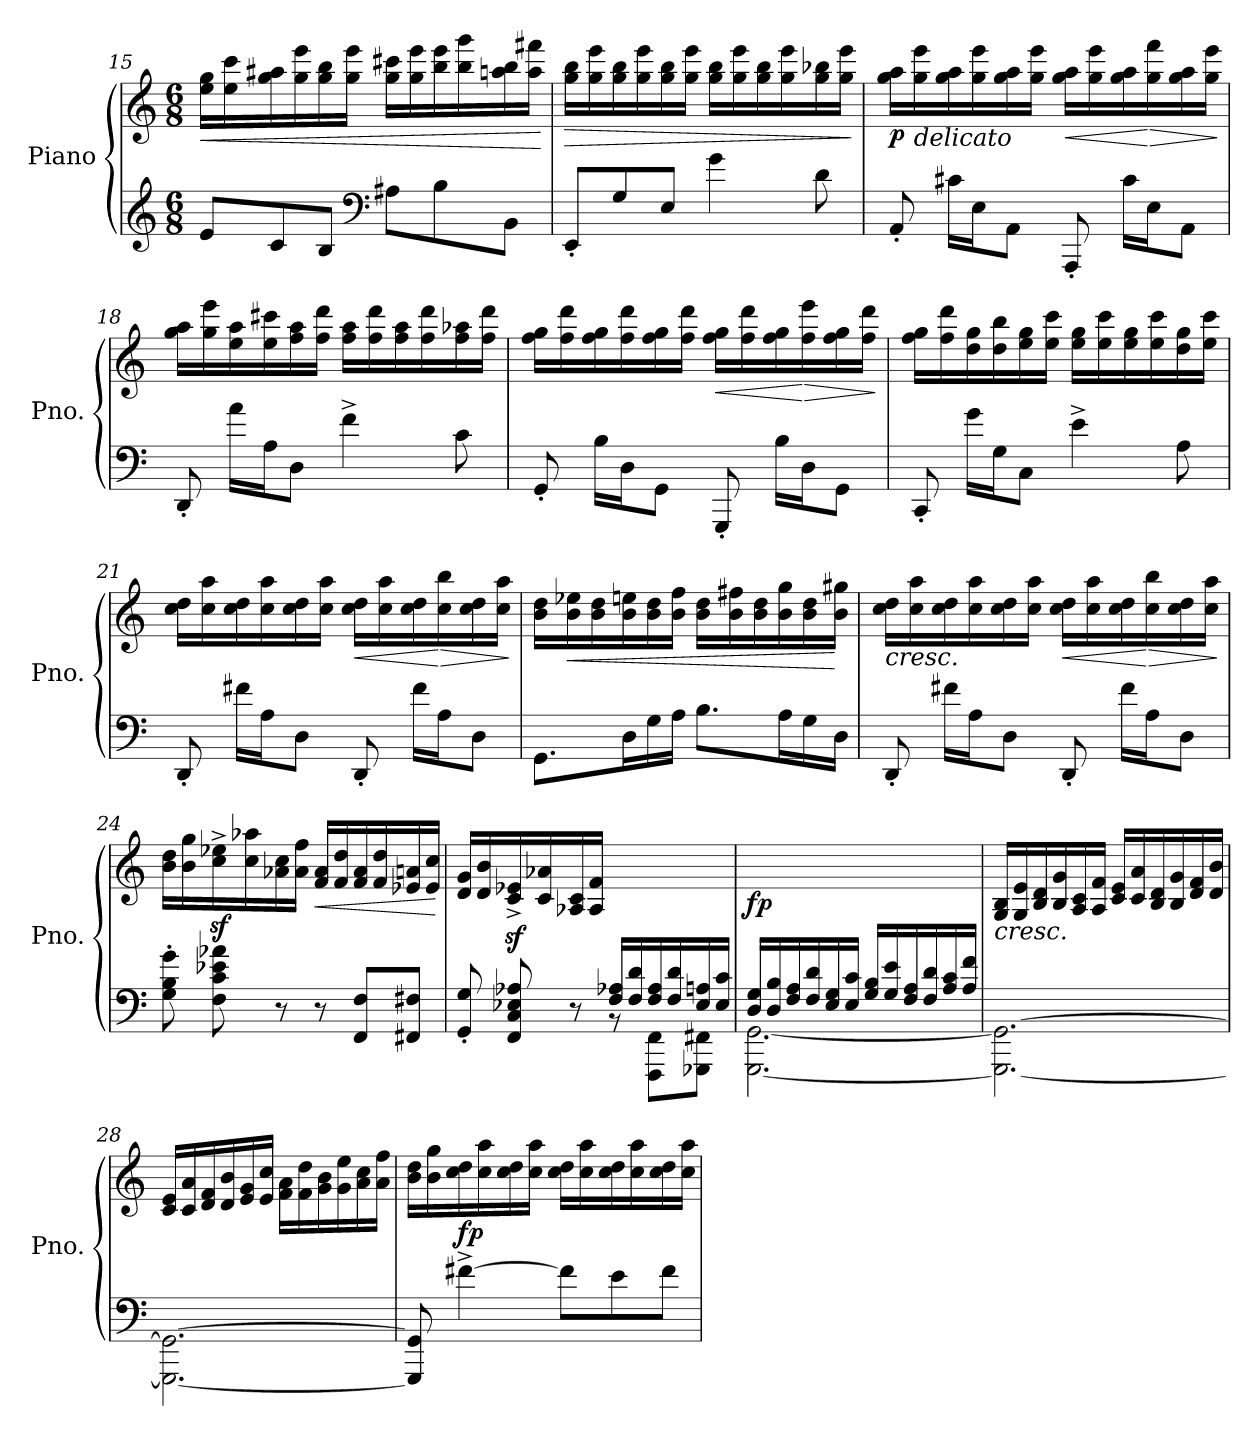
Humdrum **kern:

**kern	**kern	**dynam
*part1	*part1	*part1
*staff2	*staff1	*staff1/2
*I"Piano	*	*
*I'Pno.	*	*
*clefG2	*clefG2	*
*k[]	*k[]	*
*M6/8	*M6/8	*
=15	=15	=15
!	!	!LO:HP:b
8e/L	16ee\ 16gg\LL	<
.	16ee\ 16ccc\	.
8c</	16gg\ 16aa#X\	.
.	16gg\ 16eee\	.
8B/J	16gg\ 16bb\	.
.	16gg\ 16eee\JJ	.
*clefF4	*	*
8A#X\L	16gg\ 16ccc#X\LL	.
.	16gg\ 16eee\	.
8B<\	16bb\ 16eee\	.
.	16bb\ 16ggg\	.
8BB<\J	16aan\ 16bb\	.
.	16aa\ 16fff#X\JJ	.
.	.	[
!!LO:PB:g=z
=16	=16	=16
!	!	!LO:HP:b
8EE'/L	16gg\ 16bb\LL	>
.	16gg\ 16eee\	.
8G</	16gg\ 16bb\	.
.	16gg\ 16eee\	.
8E/J	16gg\ 16bb\	.
.	16gg\ 16eee\JJ	.
4g\	16gg\ 16bb\LL	.
.	16gg\ 16eee\	.
.	16gg\ 16bb\	.
.	16gg\ 16eee\	.
8d\	16gg\ 16bb-X\	.
.	16gg\ 16eee\JJ	.
.	.	]
=17	=17	=17
!	!	!LO:DY:b
8AA'/	16gg\ 16aa\LL	p
!	!LO:TX:b:i:t=delicato	!
.	16gg\ 16eee\	.
16c#X\LL	16gg\ 16aa\	.
16E\J	16gg\ 16eee\	.
8AA\J	16gg\ 16aa\	.
.	16gg\ 16eee\JJ	.
!	!	!LO:HP:b
8AAA'/	16gg\ 16aa\LL	<
.	16gg\ 16eee\	.
16c#\LL	16gg\ 16aa\	.
!	!	!LO:HP:n=1:b
16E\J	16gg\ 16fff\	[ >
8AA\J	16gg\ 16aa\	.
.	16gg\ 16eee\JJ	.
.	.	]
=18	=18	=18
8DD'/	16gg\ 16aa\LL	.
.	16gg\ 16eee\	.
16a\LL	16ee\ 16aa\	.
16A<\J	16ee\ 16ccc#X\	.
8D<\J	16ff\ 16aa\	.
.	16ff\ 16ddd\JJ	.
4f^\	16ff\ 16aa\LL	.
.	16ff\ 16ddd\	.
.	16ff\ 16aa\	.
.	16ff\ 16ddd\	.
8c<\	16ff\ 16aa-X\	.
.	16ff\ 16ddd\JJ	.
!!LO:LB:g=z
=19	=19	=19
8GG'/	16ff\ 16gg\LL	.
.	16ff\ 16ddd\	.
16B\LL	16ff\ 16gg\	.
16D\J	16ff\ 16ddd\	.
8GG\J	16ff\ 16gg\	.
.	16ff\ 16ddd\JJ	.
!	!	!LO:HP:b
8GGG'/	16ff\ 16gg\LL	<
.	16ff\ 16ddd\	.
16B\LL	16ff\ 16gg\	.
!	!	!LO:HP:n=1:b
16D\J	16ff\ 16eee\	[ >
8GG\J	16ff\ 16gg\	.
.	16ff\ 16ddd\JJ	.
.	.	]
=20	=20	=20
8CC'/	16ff\ 16gg\LL	.
.	16ff\ 16ddd\	.
16g\LL	16dd\ 16gg\	.
16G<\J	16dd\ 16bb\	.
8C\J	16ee\ 16gg\	.
.	16ee\ 16ccc\JJ	.
4e^\	16ee\ 16gg\LL	.
.	16ee\ 16ccc\	.
.	16ee\ 16gg\	.
.	16ee\ 16ccc\	.
8A\	16dd\ 16gg\	.
.	16ee\ 16ccc\JJ	.
=21	=21	=21
8DD'/	16cc\ 16dd\LL	.
.	16cc\ 16aa\	.
16f#X\LL	16cc\ 16dd\	.
16A\J	16cc\ 16aa\	.
8D\J	16cc\ 16dd\	.
.	16cc\ 16aa\JJ	.
!	!	!LO:HP:b
8DD'/	16cc\ 16dd\LL	<
.	16cc\ 16aa\	.
16f#\LL	16cc\ 16dd\	.
!	!	!LO:HP:n=1:b
16A\J	16cc\ 16bb\	[ >
8D\J	16cc\ 16dd\	.
.	16cc\ 16aa\JJ	.
.	.	]
!!LO:LB:g=z
=22	=22	=22
8.GG\L	16b\ 16dd\LL	.
!	!	!LO:HP:b
.	16b\ 16ee-X\	<
.	16b\ 16dd\	.
16D>\L	16b\ 16een\	.
16G>\	16b\ 16dd\	.
16A\JJ	16b\ 16ff\JJ	.
8.B>\L	16b\ 16dd\LL	.
.	16b\ 16ff#X\	.
.	16b\ 16dd\	.
16A\L	16b\ 16gg\	.
16G>\	16b\ 16dd\	.
16D>\JJ	16b\ 16gg#X\JJ	[
=23	=23	=23
!	!LO:TX:b:i:t=cresc.	!
8DD'/	16cc\ 16dd\LL	.
.	16cc\ 16aa\	.
16f#X\LL	16cc\ 16dd\	.
16A\J	16cc\ 16aa\	.
8D\J	16cc\ 16dd\	.
.	16cc\ 16aa\JJ	.
!	!	!LO:HP:b
8DD'/	16cc\ 16dd\LL	<
.	16cc\ 16aa\	.
16f#\LL	16cc\ 16dd\	.
!	!	!LO:HP:n=1:b
16A\J	16cc\ 16bb\	[ >
8D\J	16cc\ 16dd\	.
.	16cc\ 16aa\JJ	.
.	.	]
=24	=24	=24
8G\' 8B\' 8g\'	16b\ 16dd\LL	.
.	16b\ 16gg\	.
8F\ 8c\ 8e-X\ 8a-X\	16cc\z<^ 16ee-X\z<^	.
.	16cc\ 16aa-X\	.
8r	16a-X\ 16cc\	.
.	16a-\ 16ff\JJ	.
!	!	!LO:HP:b
8r	16f/ 16a-/LL	<
.	16f/ 16dd/	.
8FF/ 8F/L	16f/ 16a-/	.
.	16f/ 16dd/	.
8FF#X/ 8F#X/J	16e-X/ 16an/	.
.	16e-/ 16cc/JJ	.
.	.	[
!!LO:LB:g=z
=25	=25	=25
*^	*	*
4.ryy	8GG/' 8G/'	16d/ 16g/LL	.
.	.	16d/ 16b/	.
.	8FF/ 8C/ 8E-X/ 8A-X/	16c/z<^ 16e-X/z<^	.
.	.	16c/ 16a-X/	.
.	8r	16A-X/ 16c/	.
.	.	16A-/ 16f/JJ	.
16F/ 16A-X/LL	8r	4.ryy	.
16F/ 16d/	.	.	.
16F/ 16A-/	8FFF\ 8FF\L	.	.
16F/ 16d/	.	.	.
16E-/ 16An/	8GGG-X\ 8FF#X\J	.	.
16E-/ 16c/JJ	.	.	.
=26	=26	=26	=26
!	!	!	!LO:DY:b
16D/ 16G/LL	[2.GGG\ [2.GG\	2.ryy	fp
16D/ 16B/	.	.	.
16F/ 16A/	.	.	.
16F/ 16d/	.	.	.
16E/ 16G/	.	.	.
16E/ 16c/JJ	.	.	.
16G/ 16B/LL	.	.	.
16G/ 16e/	.	.	.
16F/ 16A/	.	.	.
16F/ 16d/	.	.	.
16A/ 16c/	.	.	.
16A/ 16f/JJ	.	.	.
*v	*v	*	*
=27	=27	=27
!	!LO:TX:b:i:t=cresc.	!
2.GGG\_ 2.GG\_	16G/ 16B/LL	.
.	16G/ 16e/	.
.	16B/ 16d/	.
.	16B/ 16g/	.
.	16A/ 16c/	.
.	16A/ 16f/JJ	.
.	16c/ 16e/LL	.
.	16c/ 16a/	.
.	16B/ 16d/	.
.	16B/ 16g/	.
.	16d/ 16f/	.
.	16d/ 16b/JJ	.
=28	=28	=28
2.GGG\_ 2.GG\_	16c/ 16e/LL	.
.	16c/ 16a/	.
.	16d/ 16f/	.
.	16d/ 16b/	.
.	16e/ 16g/	.
.	16e/ 16cc/JJ	.
.	16f\ 16a\LL	.
.	16f\ 16dd\	.
.	16g\ 16b\	.
.	16g\ 16ee\	.
.	16a\ 16cc\	.
.	16a\ 16ff\JJ	.
!!LO:LB:g=z
=29	=29	=29
8GGG/] 8GG/]	16b\ 16dd\LL	.
.	16b\ 16gg\	.
!	!	!LO:DY:b
[4f#X<^<\	16cc\ 16dd\	fp
.	16cc\ 16aa\	.
.	16cc\ 16dd\	.
.	16cc\ 16aa\JJ	.
8f#\L]	16cc\ 16dd\LL	.
.	16cc\ 16aa\	.
8e\	16cc\ 16dd\	.
.	16cc\ 16aa\	.
8f#\J	16cc\ 16dd\	.
.	16cc\ 16aa\JJ	.
=	=	=
*-	*-	*-
